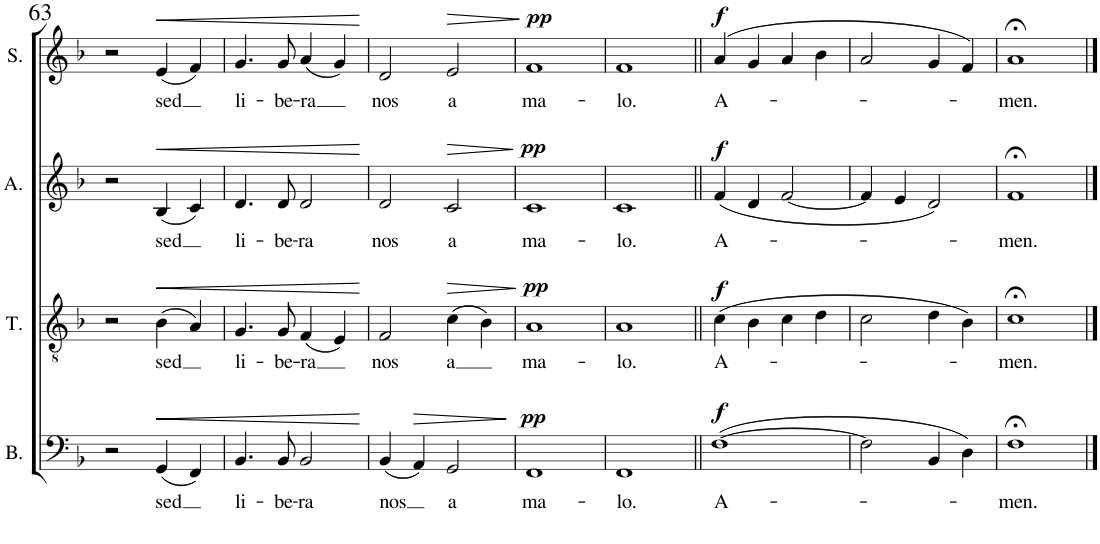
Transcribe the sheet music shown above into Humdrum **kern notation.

**kern	**text	**dynam	**kern	**text	**dynam	**kern	**text	**dynam	**kern	**text	**dynam
*part4	*part4	*part4	*part3	*part3	*part3	*part2	*part2	*part2	*part1	*part1	*part1
*staff4	*staff4	*staff4	*staff3	*staff3	*staff3	*staff2	*staff2	*staff2	*staff1	*staff1	*staff1
*I"BASSE	*	*	*I"TÉNOR	*	*	*I"ALTO	*	*	*I"SOPRANO	*	*
*I'B.	*	*	*I'T.	*	*	*I'A.	*	*	*I'S.	*	*
!!LO:PB:g=z
*clefF4	*	*	*clefGv2	*	*	*clefG2	*	*	*clefG2	*	*
*	*	*	*Trd7c12	*	*	*	*	*	*	*	*
*k[b-]	*	*	*k[b-]	*	*	*k[b-]	*	*	*k[b-]	*	*
*M2/2	*	*	*M2/2	*	*	*M2/2	*	*	*M2/2	*	*
*met(c|)	*	*	*met(c|)	*	*	*met(c|)	*	*	*met(c|)	*	*
=63	=63	=63	=63	=63	=63	=63	=63	=63	=63	=63	=63
2r	.	.	2r	.	.	2r	.	.	2r	.	.
!	!LO:LY:b	!LO:HP:b	!	!LO:LY:b	!LO:HP:b	!	!LO:LY:b	!LO:HP:b	!	!LO:LY:b	!LO:HP:b
(4GG/	sed	<	(4B-\	sed	<	(4B-/	sed	<	(4e/	sed	<
4FF/)	.	.	4A/)	.	.	4c/)	.	.	4f/)	.	.
=64	=64	=64	=64	=64	=64	=64	=64	=64	=64	=64	=64
!	!LO:LY:b	!	!	!LO:LY:b	!	!	!LO:LY:b	!	!	!LO:LY:b	!
4.BB-/	li-	.	4.G/	li-	.	4.d/	li-	.	4.g/	li-	.
!	!LO:LY:b	!	!	!LO:LY:b	!	!	!LO:LY:b	!	!	!LO:LY:b	!
8BB-/	-be-	.	8G/	-be-	.	8d/	-be-	.	8g/	-be-	.
!	!LO:LY:b	!	!	!LO:LY:b	!	!	!LO:LY:b	!	!	!LO:LY:b	!
2BB-/	-ra	.	(4F/	-ra	.	2d/	-ra	.	(4a/	-ra	.
.	.	.	4E/)	.	.	.	.	.	4g/)	.	.
.	.	[	.	.	[	.	.	[	.	.	[
=65	=65	=65	=65	=65	=65	=65	=65	=65	=65	=65	=65
!	!LO:LY:b	!	!	!LO:LY:b	!	!	!LO:LY:b	!	!	!LO:LY:b	!
(4BB-/	nos	.	2F/	nos	.	2d/	nos	.	2d/	nos	.
!	!	!LO:HP:b	!	!	!	!	!	!	!	!	!
4AA/)	.	>	.	.	.	.	.	.	.	.	.
!	!LO:LY:b	!	!	!LO:LY:b	!LO:HP:b	!	!LO:LY:b	!LO:HP:b	!	!LO:LY:b	!LO:HP:b
2GG/	a	.	(4c\	a	>	2c/	a	>	2e/	a	>
.	.	.	4B-\)	.	.	.	.	.	.	.	.
.	.	]	.	.	]	.	.	]	.	.	]
=66	=66	=66	=66	=66	=66	=66	=66	=66	=66	=66	=66
!	!LO:LY:b	!LO:DY:a	!	!LO:LY:b	!LO:DY:a	!	!LO:LY:b	!LO:DY:a	!	!LO:LY:b	!LO:DY:a
1FF	ma-	pp	1A	ma-	pp	1c	ma-	pp	1f	ma-	pp
=67	=67	=67	=67	=67	=67	=67	=67	=67	=67	=67	=67
!	!LO:LY:b	!	!	!LO:LY:b	!	!	!LO:LY:b	!	!	!LO:LY:b	!
1FF	lo.	.	1A	lo.	.	1c	lo.	.	1f	-lo.	.
=68||	=68||	=68||	=68||	=68||	=68||	=68||	=68||	=68||	=68||	=68||	=68||
!	!LO:LY:b	!LO:DY:a	!	!LO:LY:b	!LO:DY:a	!	!LO:LY:b	!LO:DY:a	!	!LO:LY:b	!LO:DY:a
([1F	A-	f	(4c\	A-	f	(4f/	A-	f	(4a/	A-	f
.	.	.	4B-\	.	.	4d/	.	.	4g/	.	.
.	.	.	4c\	.	.	[2f/	.	.	4a/	.	.
.	.	.	4d\	.	.	.	.	.	4b-\	.	.
=69	=69	=69	=69	=69	=69	=69	=69	=69	=69	=69	=69
2F\]	.	.	2c\	.	.	4f/]	.	.	2a/	.	.
.	.	.	.	.	.	4e/	.	.	.	.	.
4BB-/	.	.	4d\	.	.	2d/)	.	.	4g/	.	.
4D\)	.	.	4B-\)	.	.	.	.	.	4f/)	.	.
=70	=70	=70	=70	=70	=70	=70	=70	=70	=70	=70	=70
!	!LO:LY:b	!	!	!LO:LY:b	!	!	!LO:LY:b	!	!	!LO:LY:b	!
1F;<	-men.	.	1c;<	-men.	.	1f;<	-men.	.	1a;<	-men.	.
==	==	==	==	==	==	==	==	==	==	==	==
*-	*-	*-	*-	*-	*-	*-	*-	*-	*-	*-	*-
